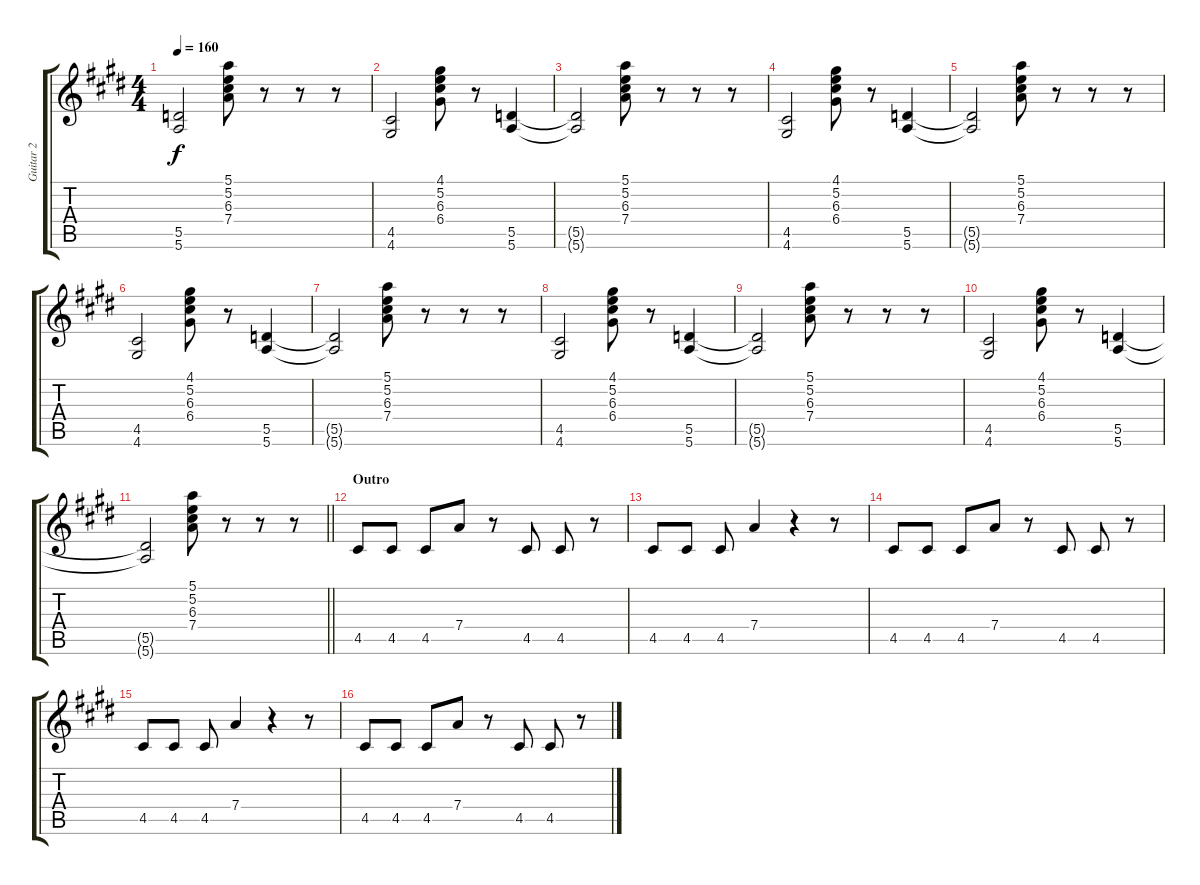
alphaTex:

\track ("Guitar 2" "Guitar 2") {instrument overdrivenguitar}
\staff {score tabs}
\tuning (E4 B3 G3 D3 A2 E2) {hide}
\ts (4 4)
\tempo 160
\clef g2
\ks c#minor
(5.5{t} 5.6{t}).2{dy f} (5.1 5.2 6.3 7.4).8 r.8 r.8 r.8 |
(4.5 4.6).2{instrument electricguitarclean} (4.1 5.2 6.3 6.4).8 r.8 (5.5 5.6).4 |
(5.5{t} 5.6{t}).2 (5.1 5.2 6.3 7.4).8 r.8 r.8 r.8 |
(4.5 4.6).2{instrument electricguitarclean} (4.1 5.2 6.3 6.4).8 r.8 (5.5 5.6).4 |
(5.5{t} 5.6{t}).2 (5.1 5.2 6.3 7.4).8 r.8 r.8 r.8 |
(4.5 4.6).2{instrument electricguitarclean} (4.1 5.2 6.3 6.4).8 r.8 (5.5 5.6).4 |
(5.5{t} 5.6{t}).2 (5.1 5.2 6.3 7.4).8 r.8 r.8 r.8 |
(4.5 4.6).2{instrument electricguitarclean} (4.1 5.2 6.3 6.4).8 r.8 (5.5 5.6).4 |
(5.5{t} 5.6{t}).2 (5.1 5.2 6.3 7.4).8 r.8 r.8 r.8 |
(4.5 4.6).2{instrument electricguitarclean} (4.1 5.2 6.3 6.4).8 r.8 (5.5 5.6).4 |
\barLineRight lightlight
(5.5{t} 5.6{t}).2 (5.1 5.2 6.3 7.4).8 r.8 r.8 r.8 |
\section ("" "Outro")
4.5.8{instrument overdrivenguitar} 4.5.8 4.5.8 7.4.8 r.8 4.5.8 4.5.8 r.8 |
4.5.8 4.5.8 4.5.8 7.4.4 r.4 r.8 |
4.5.8 4.5.8 4.5.8 7.4.8 r.8 4.5.8 4.5.8 r.8 |
4.5.8 4.5.8 4.5.8 7.4.4 r.4 r.8 |
4.5.8 4.5.8 4.5.8 7.4.8 r.8 4.5.8 4.5.8 r.8
